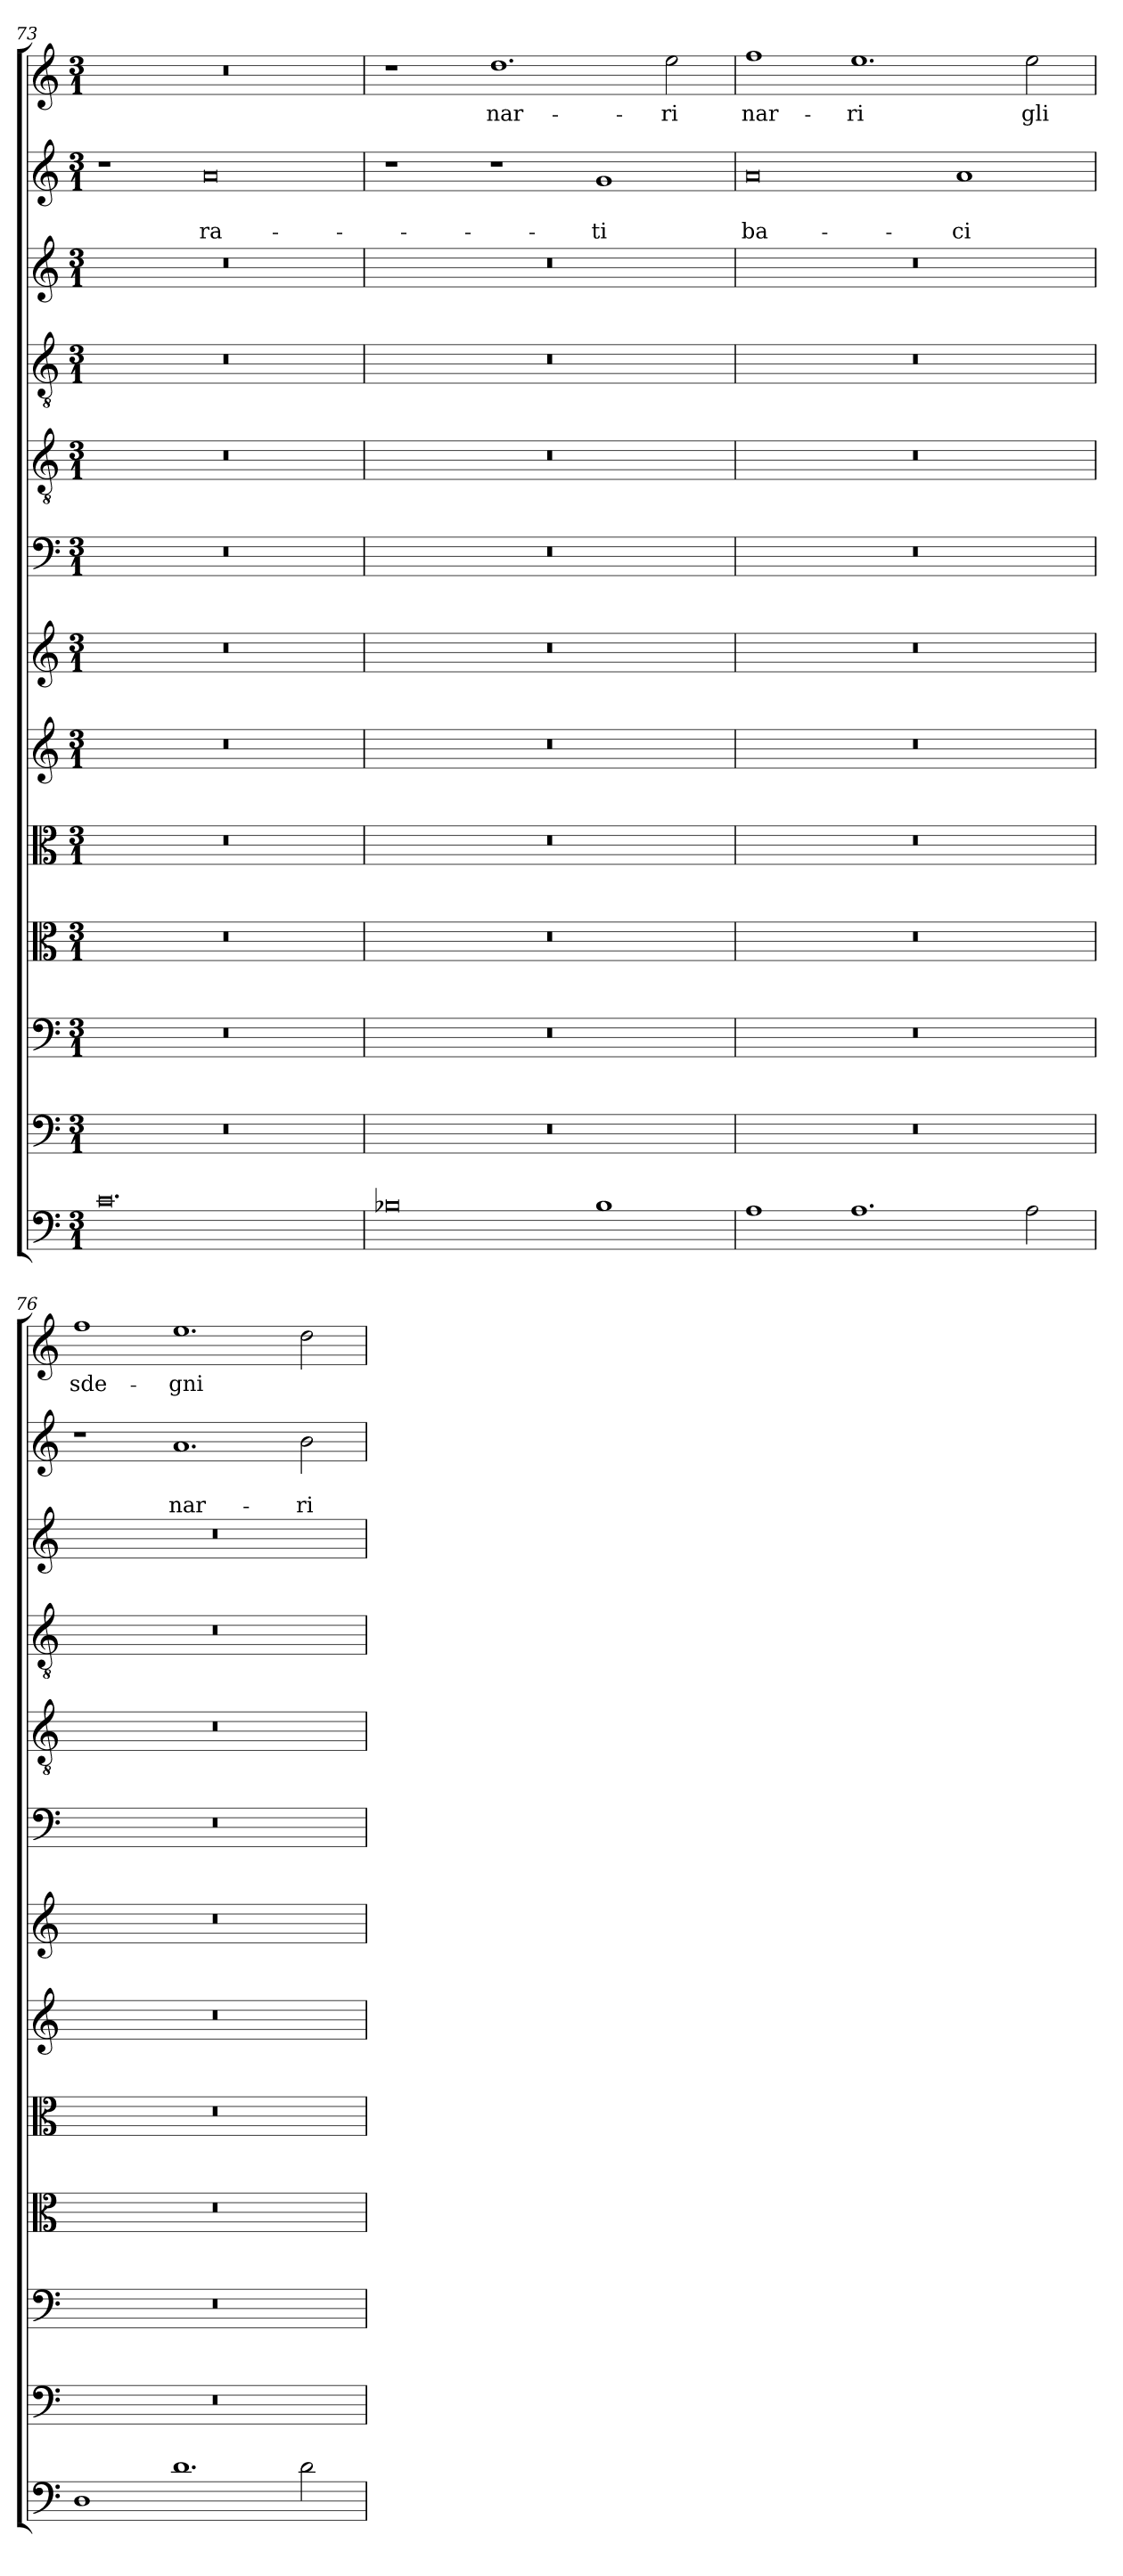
**kern	**kern	**kern	**kern	**kern	**kern	**kern	**kern	**kern	**kern	**kern	**kern	**text	**text	**kern	**text
*part13	*part12	*part11	*part10	*part9	*part8	*part7	*part6	*part5	*part4	*part3	*part2	*part2	*part2	*part1	*part1
*staff13	*staff12	*staff11	*staff10	*staff9	*staff8	*staff7	*staff6	*staff5	*staff4	*staff3	*staff2	*staff2	*staff2	*staff1	*staff1
!!LO:PB:g=z
*clefF4	*clefF4	*clefF4	*clefC3	*clefC3	*clefG2	*clefG2	*clefF4	*clefGv2	*clefGv2	*clefG2	*clefG2	*	*	*clefG2	*
*k[]	*k[]	*k[]	*k[]	*k[]	*k[]	*k[]	*k[]	*k[]	*k[]	*k[]	*k[]	*	*	*k[]	*
*C:	*C:	*C:	*C:	*C:	*C:	*C:	*C:	*C:	*C:	*C:	*C:	*	*	*C:	*
*M3/1	*M3/1	*M3/1	*M3/1	*M3/1	*M3/1	*M3/1	*M3/1	*M3/1	*M3/1	*M3/1	*M3/1	*	*	*M3/1	*
=73	=73	=73	=73	=73	=73	=73	=73	=73	=73	=73	=73	=73	=73	=73	=73
0.c	0.r	0.r	0.r	0.r	0.r	0.r	0.r	0.r	0.r	0.r	1r	.	.	0.r	.
!	!	!	!	!	!	!	!	!	!	!	!	!	!LO:LY:b	!	!
.	.	.	.	.	.	.	.	.	.	.	0a	.	-ra-	.	.
=74	=74	=74	=74	=74	=74	=74	=74	=74	=74	=74	=74	=74	=74	=74	=74
0B-X	0.r	0.r	0.r	0.r	0.r	0.r	0.r	0.r	0.r	0.r	1r	.	.	1r	.
!	!	!	!	!	!	!	!	!	!	!	!	!	!	!	!LO:LY:b
.	.	.	.	.	.	.	.	.	.	.	1r	.	.	1.dd	nar-
!	!	!	!	!	!	!	!	!	!	!	!	!	!LO:LY:b	!	!
1B-	.	.	.	.	.	.	.	.	.	.	1g	.	-ti	.	.
!	!	!	!	!	!	!	!	!	!	!	!	!	!	!	!LO:LY:b
.	.	.	.	.	.	.	.	.	.	.	.	.	.	2ee\	-ri
=75	=75	=75	=75	=75	=75	=75	=75	=75	=75	=75	=75	=75	=75	=75	=75
!	!	!	!	!	!	!	!	!	!	!	!	!	!LO:LY:b	!	!LO:LY:b
1A	0.r	0.r	0.r	0.r	0.r	0.r	0.r	0.r	0.r	0.r	0a	.	ba-	1ff	nar-
!	!	!	!	!	!	!	!	!	!	!	!	!	!	!	!LO:LY:b
1.A	.	.	.	.	.	.	.	.	.	.	.	.	.	1.ee	-ri
!	!	!	!	!	!	!	!	!	!	!	!	!	!LO:LY:b	!	!
.	.	.	.	.	.	.	.	.	.	.	1a	.	-ci	.	.
!	!	!	!	!	!	!	!	!	!	!	!	!	!	!	!LO:LY:b
2A\	.	.	.	.	.	.	.	.	.	.	.	.	.	2ee\	gli
=76	=76	=76	=76	=76	=76	=76	=76	=76	=76	=76	=76	=76	=76	=76	=76
!	!	!	!	!	!	!	!	!	!	!	!	!	!	!	!LO:LY:b
1D	0.r	0.r	0.r	0.r	0.r	0.r	0.r	0.r	0.r	0.r	1r	.	.	1ff	sde-
!	!	!	!	!	!	!	!	!	!	!	!	!	!LO:LY:b	!	!LO:LY:b
1.d	.	.	.	.	.	.	.	.	.	.	1.a	.	nar-	1.ee	-gni
!	!	!	!	!	!	!	!	!	!	!	!	!	!LO:LY:b	!	!
2d\	.	.	.	.	.	.	.	.	.	.	2b\	.	-ri	2dd\	.
=	=	=	=	=	=	=	=	=	=	=	=	=	=	=	=
*-	*-	*-	*-	*-	*-	*-	*-	*-	*-	*-	*-	*-	*-	*-	*-
